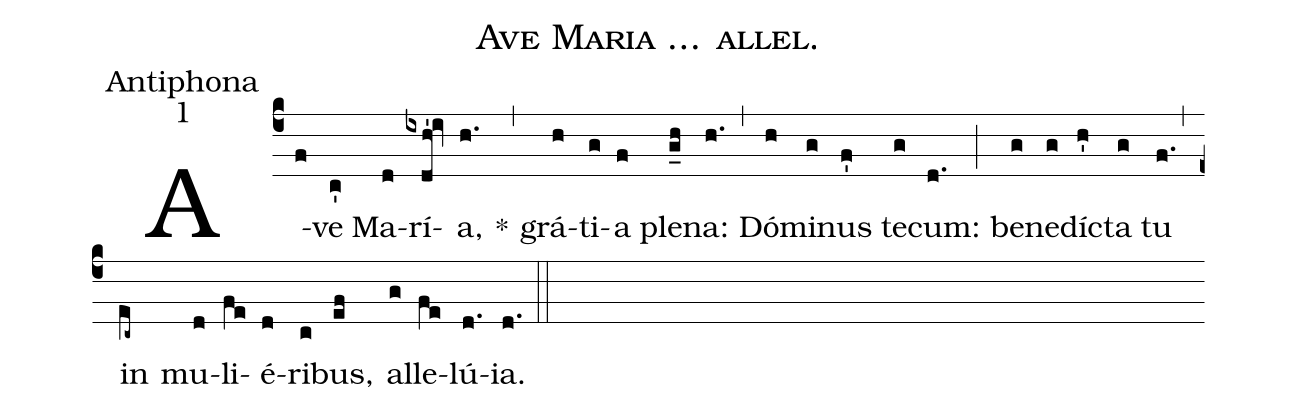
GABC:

name:Ave Maria ... allel.;
office-part:Antiphona;
mode:1;
%%
(c4) A(f)ve(c') Ma(d)rí(ixdh'!iv)a,(h.) *(,) grá(h)ti(g)a(f) ple(g_h)na:(h.) (,) Dó(h)mi(g)nus(f') te(g)cum:(d.) (;) be(g)ne(g)dí(h')cta(g) tu(f.) (,) in(ec~) mu(d)li(fe)é(d)ri(c)bus,(ef) al(g)le(fe)lú(d.)ia.(d.) (::)
